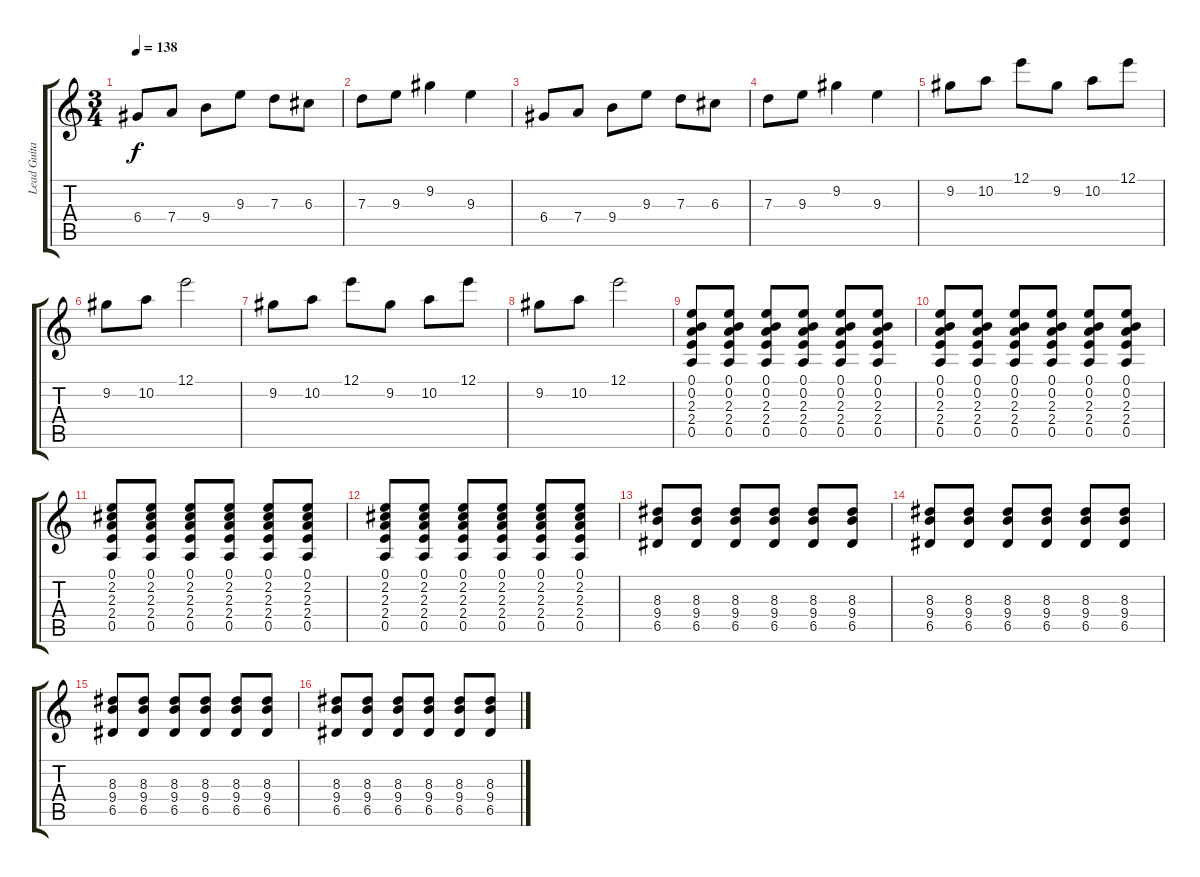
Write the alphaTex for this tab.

\track ("Lead Guitar" "Lead Guita") {instrument distortionguitar}
\staff {score tabs}
\tuning (E4 B3 G3 D3 A2 E2) {hide}
\ts (3 4)
\tempo 138
\clef g2
\ks c
6.4.8{dy f} 7.4.8 9.4.8 9.3.8 7.3.8 6.3.8 |
7.3.8 9.3.8 9.2.4 9.3.4 |
6.4.8 7.4.8 9.4.8 9.3.8 7.3.8 6.3.8 |
7.3.8 9.3.8 9.2.4 9.3.4 |
9.2.8 10.2.8 12.1.8 9.2.8 10.2.8 12.1.8 |
9.2.8 10.2.8 12.1.2 |
9.2.8 10.2.8 12.1.8 9.2.8 10.2.8 12.1.8 |
9.2.8 10.2.8 12.1.2 |
(0.1 0.2 2.3 2.4 0.5).8 (0.1 0.2 2.3 2.4 0.5).8 (0.1 0.2 2.3 2.4 0.5).8 (0.1 0.2 2.3 2.4 0.5).8 (0.1 0.2 2.3 2.4 0.5).8 (0.1 0.2 2.3 2.4 0.5).8 |
(0.1 0.2 2.3 2.4 0.5).8 (0.1 0.2 2.3 2.4 0.5).8 (0.1 0.2 2.3 2.4 0.5).8 (0.1 0.2 2.3 2.4 0.5).8 (0.1 0.2 2.3 2.4 0.5).8 (0.1 0.2 2.3 2.4 0.5).8 |
(0.1 2.2 2.3 2.4 0.5).8 (0.1 2.2 2.3 2.4 0.5).8 (0.1 2.2 2.3 2.4 0.5).8 (0.1 2.2 2.3 2.4 0.5).8 (0.1 2.2 2.3 2.4 0.5).8 (0.1 2.2 2.3 2.4 0.5).8 |
(0.1 2.2 2.3 2.4 0.5).8 (0.1 2.2 2.3 2.4 0.5).8 (0.1 2.2 2.3 2.4 0.5).8 (0.1 2.2 2.3 2.4 0.5).8 (0.1 2.2 2.3 2.4 0.5).8 (0.1 2.2 2.3 2.4 0.5).8 |
(8.3 9.4 6.5).8 (8.3 9.4 6.5).8 (8.3 9.4 6.5).8 (8.3 9.4 6.5).8 (8.3 9.4 6.5).8 (8.3 9.4 6.5).8 |
(8.3 9.4 6.5).8 (8.3 9.4 6.5).8 (8.3 9.4 6.5).8 (8.3 9.4 6.5).8 (8.3 9.4 6.5).8 (8.3 9.4 6.5).8 |
(8.3 9.4 6.5).8 (8.3 9.4 6.5).8 (8.3 9.4 6.5).8 (8.3 9.4 6.5).8 (8.3 9.4 6.5).8 (8.3 9.4 6.5).8 |
(8.3 9.4 6.5).8 (8.3 9.4 6.5).8 (8.3 9.4 6.5).8 (8.3 9.4 6.5).8 (8.3 9.4 6.5).8 (8.3 9.4 6.5).8
